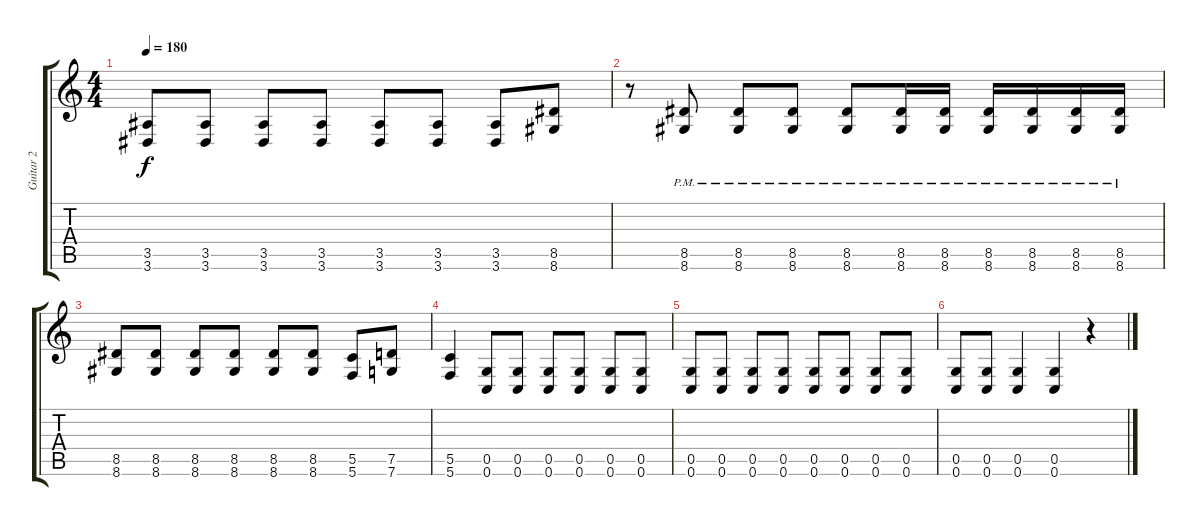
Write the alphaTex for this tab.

\track ("Guitar 2" "Guitar 2") {instrument distortionguitar}
\staff {score tabs}
\tuning (D4 A3 F3 C3 G2 C2) {hide}
\ts (4 4)
\tempo 180
\clef g2
\ks c
(3.5{t} 3.6{t}).8{dy f} (3.5 3.6).8 (3.5 3.6).8 (3.5 3.6).8 (3.5 3.6).8 (3.5 3.6).8 (3.5 3.6).8 (8.5 8.6).8 |
r.8 (8.5{pm} 8.6{pm}).8 (8.5{pm} 8.6{pm}).8 (8.5{pm} 8.6{pm}).8 (8.5{pm} 8.6{pm}).8 (8.5{pm} 8.6{pm}).16 (8.5{pm} 8.6{pm}).16 (8.5{pm} 8.6{pm}).16 (8.5{pm} 8.6{pm}).16 (8.5{pm} 8.6{pm}).16 (8.5{pm} 8.6{pm}).16 |
(8.5 8.6).8 (8.5 8.6).8 (8.5 8.6).8 (8.5 8.6).8 (8.5 8.6).8 (8.5 8.6).8 (5.5 5.6).8 (7.5 7.6).8 |
(5.5 5.6).4 (0.5 0.6).8 (0.5 0.6).8 (0.5 0.6).8 (0.5 0.6).8 (0.5 0.6).8 (0.5 0.6).8 |
(0.5 0.6).8 (0.5 0.6).8 (0.5 0.6).8 (0.5 0.6).8 (0.5 0.6).8 (0.5 0.6).8 (0.5 0.6).8 (0.5 0.6).8 |
(0.5 0.6).8 (0.5 0.6).8 (0.5 0.6).4 (0.5 0.6).4 r.4
